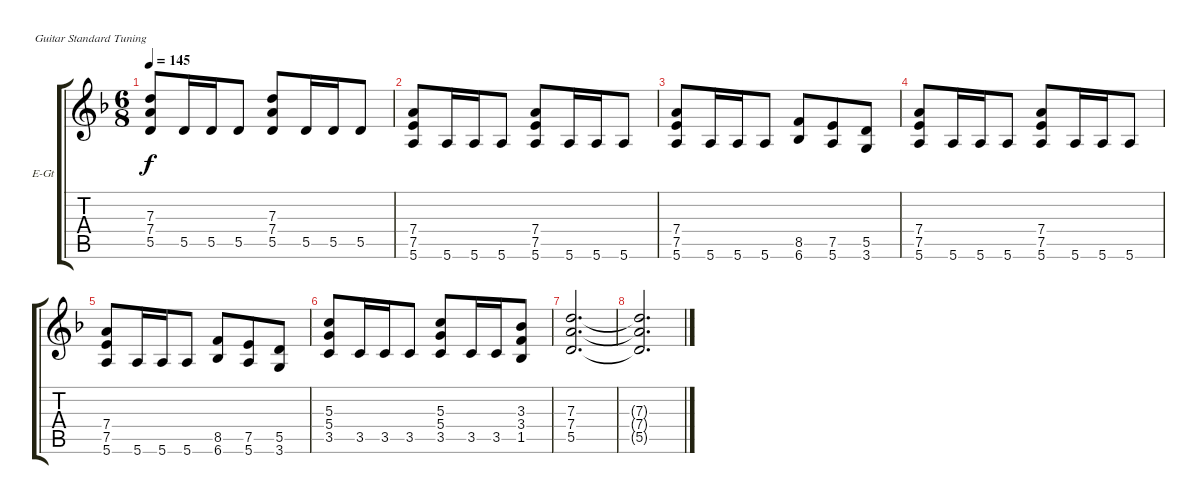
\bracketExtendMode groupsimilarinstruments
\firstSystemTrackNameOrientation horizontal
\otherSystemsTrackNameOrientation horizontal
\track ("Electric Guitar 1" "E-Gt") {instrument distortionguitar}
\staff {score tabs}
\tuning (E4 B3 G3 D3 A2 E2)
\ts (6 8)
\tempo 145
\clef g2
\ks f
(5.5 7.4 7.3).8{dy f} 5.5.16 5.5.16 5.5.8 (5.5 7.4 7.3).8 5.5.16 5.5.16 5.5.8 |
(7.5 7.4 5.6).8 5.6.16 5.6.16 5.6.8 (7.5 7.4 5.6).8 5.6.16 5.6.16 5.6.8 |
(7.5 7.4 5.6).8 5.6.16 5.6.16 5.6.8 (8.5 6.6).8 (5.6 7.5).8 (3.6 5.5).8 |
(7.5 7.4 5.6).8 5.6.16 5.6.16 5.6.8 (7.5 7.4 5.6).8 5.6.16 5.6.16 5.6.8 |
(7.5 7.4 5.6).8 5.6.16 5.6.16 5.6.8 (8.5 6.6).8 (5.6 7.5).8 (3.6 5.5).8 |
(3.5 5.4 5.3).8 3.5.16 3.5.16 3.5.8 (3.5 5.4 5.3).8 3.5.16 3.5.16 (1.5 3.4 3.3).8 |
(5.5 7.4 7.3).2{d} |
(7.3{t} 7.4{t} 5.5{t}).2{d}
